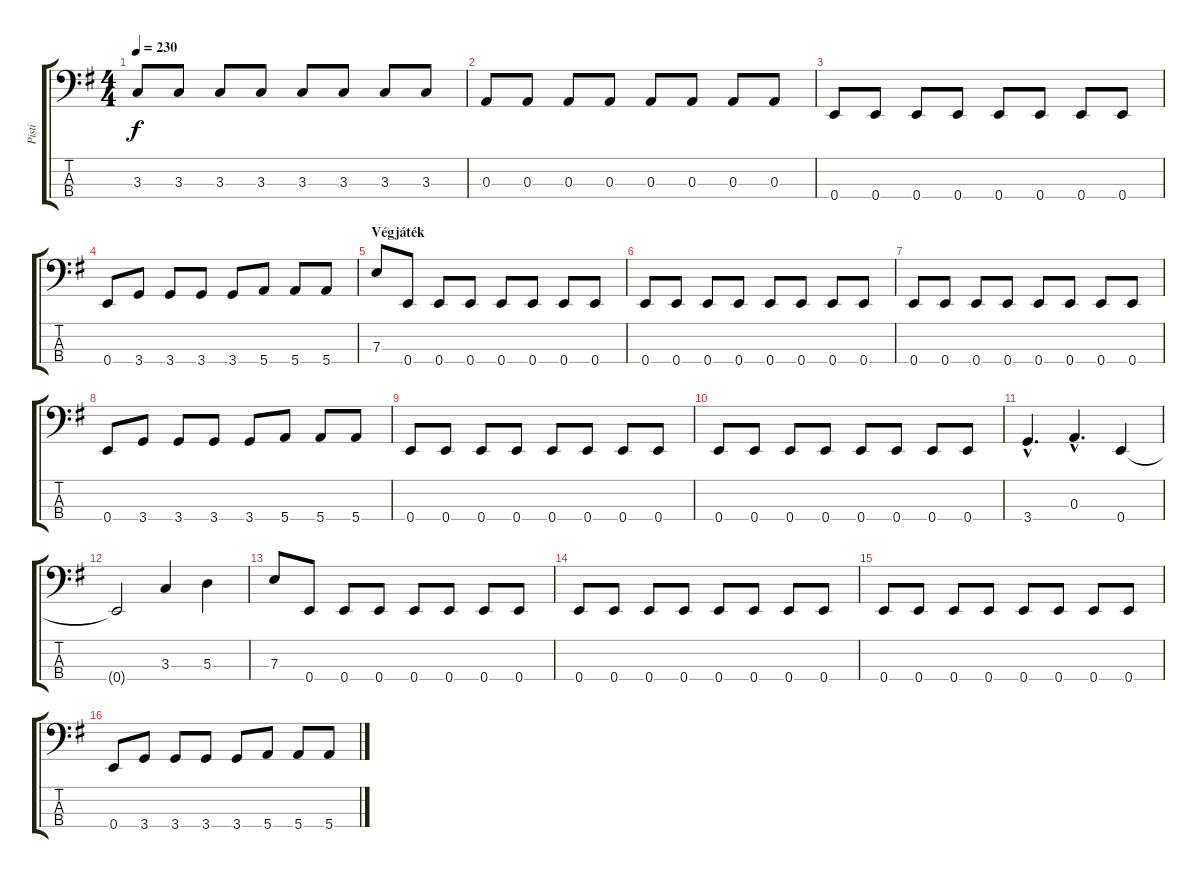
\track ("Pisti" "Pisti") {instrument electricbassfinger}
\staff {score tabs}
\tuning (G2 D2 A1 E1) {hide}
\ts (4 4)
\tempo 230
\clef f4
\ks eminor
3.3.8{dy f} 3.3.8 3.3.8 3.3.8 3.3.8 3.3.8 3.3.8 3.3.8 |
0.3.8 0.3.8 0.3.8 0.3.8 0.3.8 0.3.8 0.3.8 0.3.8 |
0.4.8 0.4.8 0.4.8 0.4.8 0.4.8 0.4.8 0.4.8 0.4.8 |
0.4.8 3.4.8 3.4.8 3.4.8 3.4.8 5.4.8 5.4.8 5.4.8 |
\section ("" "Végjáték")
7.3.8 0.4.8 0.4.8 0.4.8 0.4.8 0.4.8 0.4.8 0.4.8 |
0.4.8 0.4.8 0.4.8 0.4.8 0.4.8 0.4.8 0.4.8 0.4.8 |
0.4.8 0.4.8 0.4.8 0.4.8 0.4.8 0.4.8 0.4.8 0.4.8 |
0.4.8 3.4.8 3.4.8 3.4.8 3.4.8 5.4.8 5.4.8 5.4.8 |
0.4.8 0.4.8 0.4.8 0.4.8 0.4.8 0.4.8 0.4.8 0.4.8 |
0.4.8 0.4.8 0.4.8 0.4.8 0.4.8 0.4.8 0.4.8 0.4.8 |
3.4{hac}.4{d} 0.3{hac}.4{d} 0.4.4 |
0.4{t}.2 3.3.4 5.3.4 |
7.3.8 0.4.8 0.4.8 0.4.8 0.4.8 0.4.8 0.4.8 0.4.8 |
0.4.8 0.4.8 0.4.8 0.4.8 0.4.8 0.4.8 0.4.8 0.4.8 |
0.4.8 0.4.8 0.4.8 0.4.8 0.4.8 0.4.8 0.4.8 0.4.8 |
0.4.8 3.4.8 3.4.8 3.4.8 3.4.8 5.4.8 5.4.8 5.4.8
